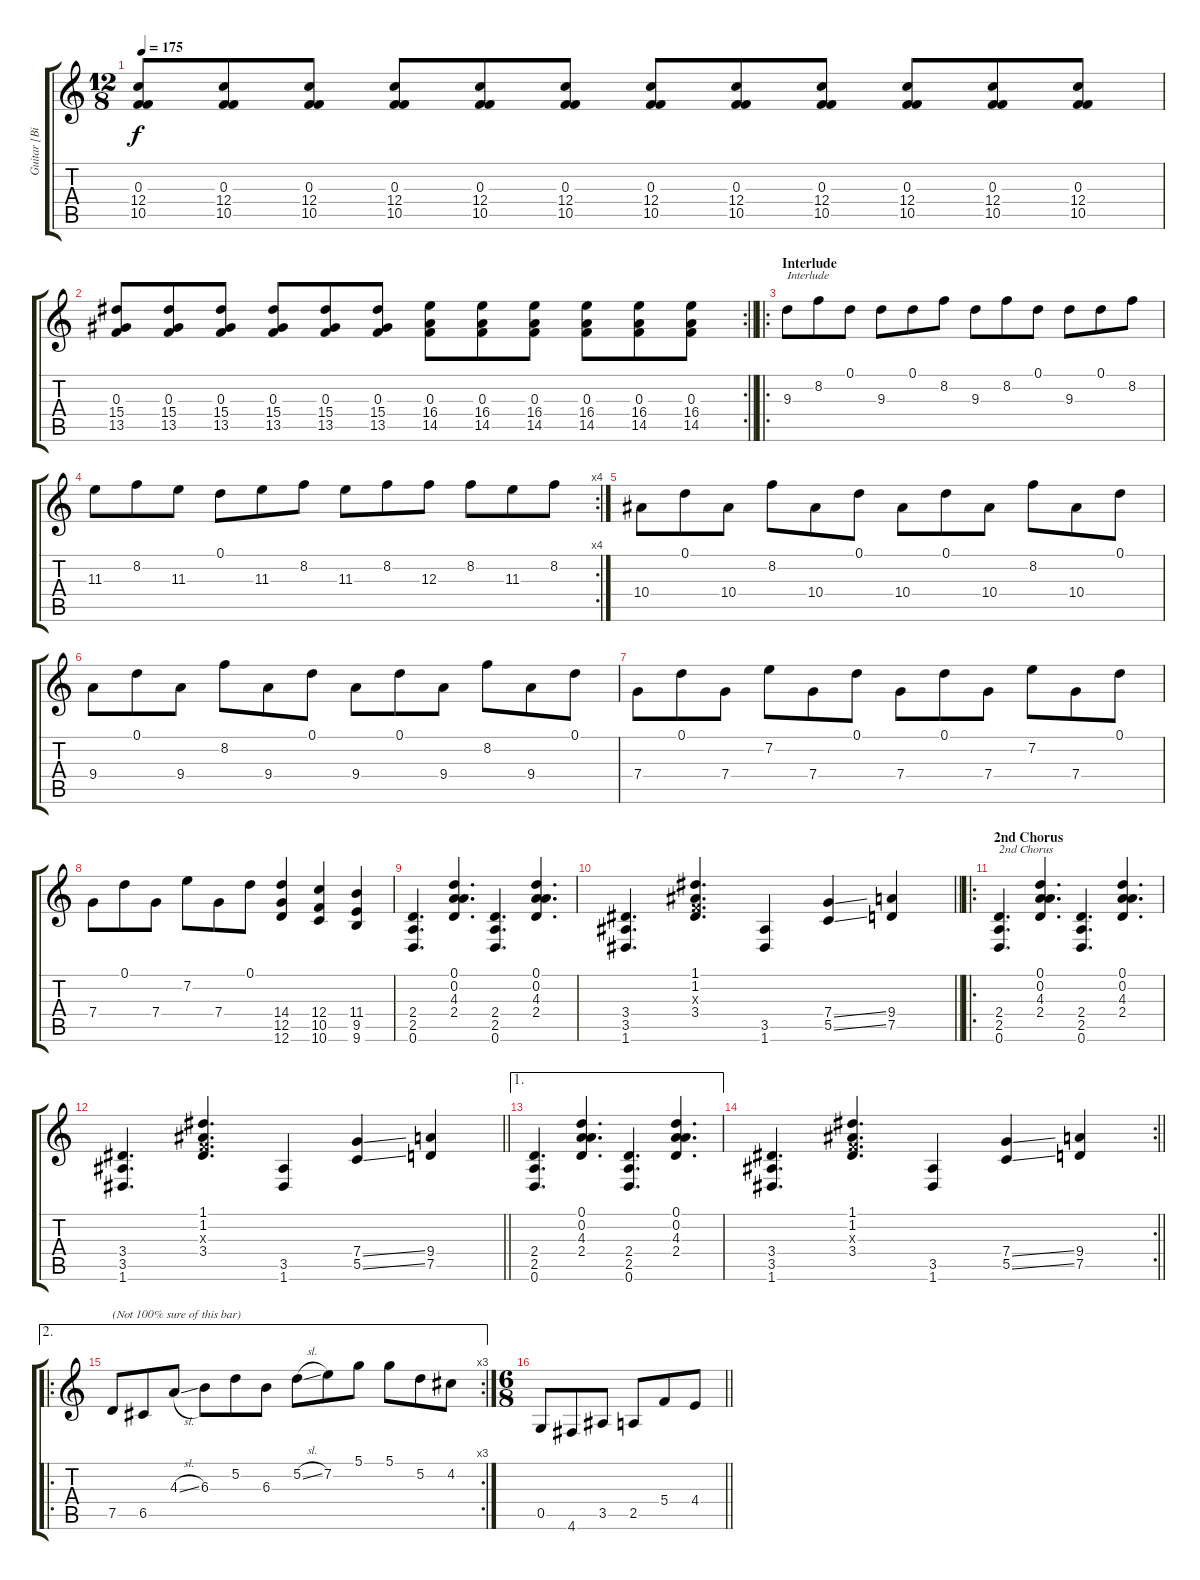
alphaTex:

\track ("Guitar [Bill Kelliher]" "Guitar [Bi") {instrument distortionguitar}
\staff {score tabs}
\tuning (D4 A3 F3 C3 G2 D2) {hide}
\ts (12 8)
\tempo 175
\clef g2
\ks c
(0.3 12.4 10.5).8{dy f} (0.3 12.4 10.5).8 (0.3 12.4 10.5).8 (0.3 12.4 10.5).8 (0.3 12.4 10.5).8 (0.3 12.4 10.5).8 (0.3 12.4 10.5).8 (0.3 12.4 10.5).8 (0.3 12.4 10.5).8 (0.3 12.4 10.5).8 (0.3 12.4 10.5).8 (0.3 12.4 10.5).8 |
\rc 2
\barLineRight lightlight
(0.3 15.4 13.5).8 (0.3 15.4 13.5).8 (0.3 15.4 13.5).8 (0.3 15.4 13.5).8 (0.3 15.4 13.5).8 (0.3 15.4 13.5).8 (0.3 16.4 14.5).8 (0.3 16.4 14.5).8 (0.3 16.4 14.5).8 (0.3 16.4 14.5).8 (0.3 16.4 14.5).8 (0.3 16.4 14.5).8 |
\ro
\section ("" "Interlude")
9.3.8{txt "Interlude"} 8.2.8 0.1.8 9.3.8 0.1.8 8.2.8 9.3.8 8.2.8 0.1.8 9.3.8 0.1.8 8.2.8 |
\rc 4
11.3.8 8.2.8 11.3.8 0.1.8 11.3.8 8.2.8 11.3.8 8.2.8 12.3.8 8.2.8 11.3.8 8.2.8 |
10.4.8 0.1.8 10.4.8 8.2.8 10.4.8 0.1.8 10.4.8 0.1.8 10.4.8 8.2.8 10.4.8 0.1.8 |
9.4.8 0.1.8 9.4.8 8.2.8 9.4.8 0.1.8 9.4.8 0.1.8 9.4.8 8.2.8 9.4.8 0.1.8 |
7.4.8 0.1.8 7.4.8 7.2.8 7.4.8 0.1.8 7.4.8 0.1.8 7.4.8 7.2.8 7.4.8 0.1.8 |
7.4.8 0.1.8 7.4.8 7.2.8 7.4.8 0.1.8 (14.4 12.5 12.6).4 (12.4 10.5 10.6).4 (11.4 9.5 9.6).4 |
(2.4 2.5 0.6).4{d} (0.1 0.2 4.3 2.4).4{d} (2.4 2.5 0.6).4{d} (0.1 0.2 4.3 2.4).4{d} |
\barLineRight lightlight
(3.4 3.5 1.6).4{d} (1.1 1.2 0.3{x} 3.4).4{d} (3.5 1.6).4 (7.4{ss} 5.5{ss}).4 (9.4 7.5).4 |
\ro
\section ("" "2nd Chorus")
(2.4 2.5 0.6).4{d txt "2nd Chorus"} (0.1 0.2 4.3 2.4).4{d} (2.4 2.5 0.6).4{d} (0.1 0.2 4.3 2.4).4{d} |
\barLineRight lightlight
(3.4 3.5 1.6).4{d} (1.1 1.2 0.3{x} 3.4).4{d} (3.5 1.6).4 (7.4{ss} 5.5{ss}).4 (9.4 7.5).4 |
\ae 1
(2.4 2.5 0.6).4{d} (0.1 0.2 4.3 2.4).4{d} (2.4 2.5 0.6).4{d} (0.1 0.2 4.3 2.4).4{d} |
\rc 2
\barLineRight lightlight
(3.4 3.5 1.6).4{d} (1.1 1.2 0.3{x} 3.4).4{d} (3.5 1.6).4 (7.4{ss} 5.5{ss}).4 (9.4 7.5).4 |
\ae 2
\ro
\rc 3
7.5.8{txt "(Not 100% sure of this bar)" balance 0} 6.5.8 4.3{sl}.8 6.3.8 5.2.8 6.3.8 5.2{sl}.8 7.2.8 5.1.8 5.1.8 5.2.8 4.2.8 |
\ts (6 8)
\barLineRight lightlight
0.5.8 4.6.8 3.5.8 2.5.8 5.4.8 4.4.8
